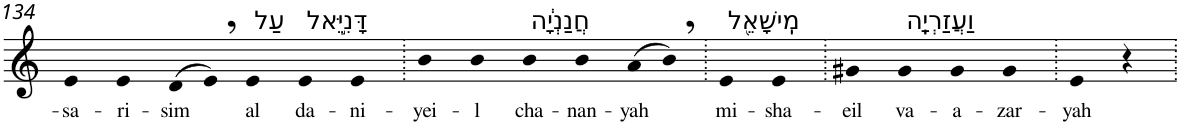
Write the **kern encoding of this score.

**kern	**text
*part1	*part1
*staff1	*staff1
*I"Piano	*
*I'Pno	*
!!LO:PB:g=z
*clefG2	*
*k[]	*
=134	=134
!	!LO:LY:b
4e	-sa-
!	!LO:LY:b
4e	-ri-
!	!LO:LY:b
(>8d	-sim
8e,)	.
!LO:TX:a:t=עַל	!
!	!LO:LY:b
4e	al
!LO:TX:a:t=דָּנִיֵּ֣אל	!
!	!LO:LY:b
4e	da-
!	!LO:LY:b
4e	-ni-
=135.	=135.
!	!LO:LY:b
4b	-yei-
!	!LO:LY:b
4b	-l
!LO:TX:a:t=חֲנַנְיָ֔ה	!
!	!LO:LY:b
4b	cha-
!	!LO:LY:b
4b	-nan-
!	!LO:LY:b
(>8a	-yah
8b,)	.
=136.	=136.
!LO:TX:a:t=מִֽישָׁאֵ֖ל	!
!	!LO:LY:b
4e	mi-
!	!LO:LY:b
4e	-sha-
=137.	=137.
!	!LO:LY:b
4g#X	-eil
!LO:TX:a:t=וַעֲזַרְיָֽה	!
!	!LO:LY:b
4g#	va-
!	!LO:LY:b
4g#	-a-
!	!LO:LY:b
4g#	-zar-
=138.	=138.
!	!LO:LY:b
4e	-yah
4r	.
=.	=.
*-	*-
